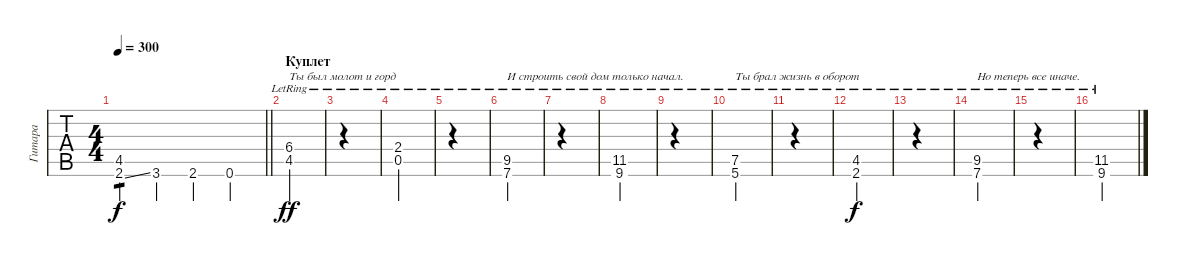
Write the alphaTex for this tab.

\track ("Гитара" "Гитара") {instrument distortionguitar}
\staff {tabs}
\tuning (E4 B3 G3 D3 A2 E2) {hide}
\ts (4 4)
\tempo 300
\clef g2
\barLineRight lightlight
\ks c
(4.5 2.6{ss}).4{tp 1 dy f} 3.6.4 2.6.4 0.6.4 |
\section ("" "Куплет")
(6.4{lr} 4.5{ac lr}).4{txt "Ты был молот и горд" dy ff} |
|
(2.4{ac lr} 0.5{ac lr}).4 |
|
(9.5{lr} 7.6{ac lr}).4{txt "И строить свой дом только начал."} |
|
(11.5{ac lr} 9.6{ac lr}).4 |
|
(7.5{ac lr} 5.6{lr}).4{txt "Ты брал жизнь в оборот"} |
|
(4.5{lr} 2.6{lr}).4{dy f} |
|
(9.5{lr} 7.6{lr}).4{txt "Но теперь все иначе."} |
|
(11.5{lr} 9.6{lr}).4
